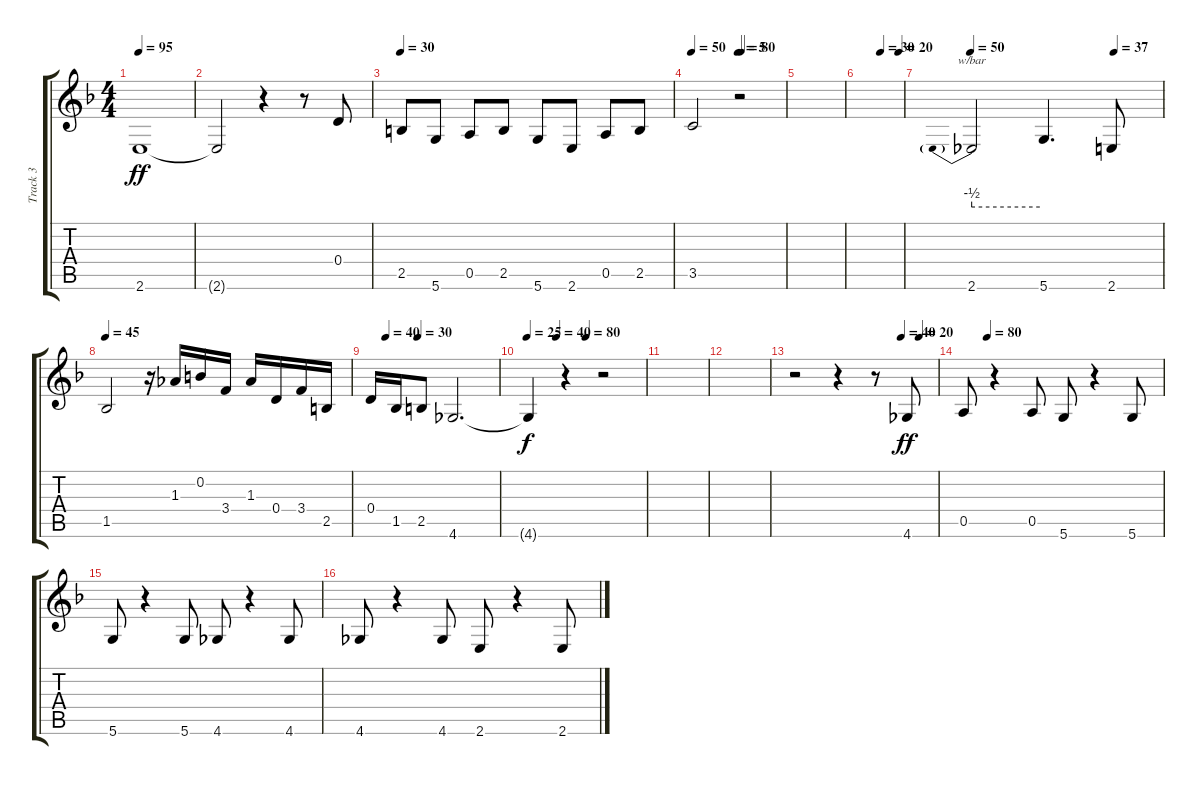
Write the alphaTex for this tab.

\track ("Track 3" "Track 3") {instrument distortionguitar}
\staff {score tabs}
\tuning (E4 B3 G3 D3 A2 D2) {hide}
\ts (4 4)
\tempo 95
\clef g2
\ks dminor
2.6.1{dy ff} |
2.6{t}.2 r.4 r.8 0.4.8 |
\tempo 30
2.5.8 5.6.8 0.5.8 2.5.8 5.6.8 2.6.8 0.5.8 2.5.8 |
\tempo 50
\tempo (5 0.5)
\tempo (80 0.53125)
3.5.2 r.2 |
|
\tempo (30 0.5)
\tempo (20 0.90625)
|
\tempo 50
\tempo (37 0.75)
2.6.2{tbe (predive default 0 -2 60 -2)} 5.6.4{d} 2.6.8 |
\tempo 45
1.5.2 r.16 1.3.16 0.2.16 3.4.16 1.3.16 0.4.16 3.4.16 2.5.16 |
\tempo (30 0.375)
\tempo (40 0.125)
0.4.16 1.5.16 2.5.8 4.6.2{d} |
\tempo 25
\tempo (40 0.25)
\tempo (80 0.5)
4.6{t}.4{dy f} r.4 r.2 |
|
|
\tempo (40 0.75)
\tempo (20 0.875)
r.2 r.4 r.8 4.6.8{dy ff} |
\tempo (80 0.125)
0.5.8 r.4 0.5.8 5.6.8 r.4 5.6.8 |
5.6.8 r.4 5.6.8 4.6.8 r.4 4.6.8 |
4.6.8 r.4 4.6.8 2.6.8 r.4 2.6.8
